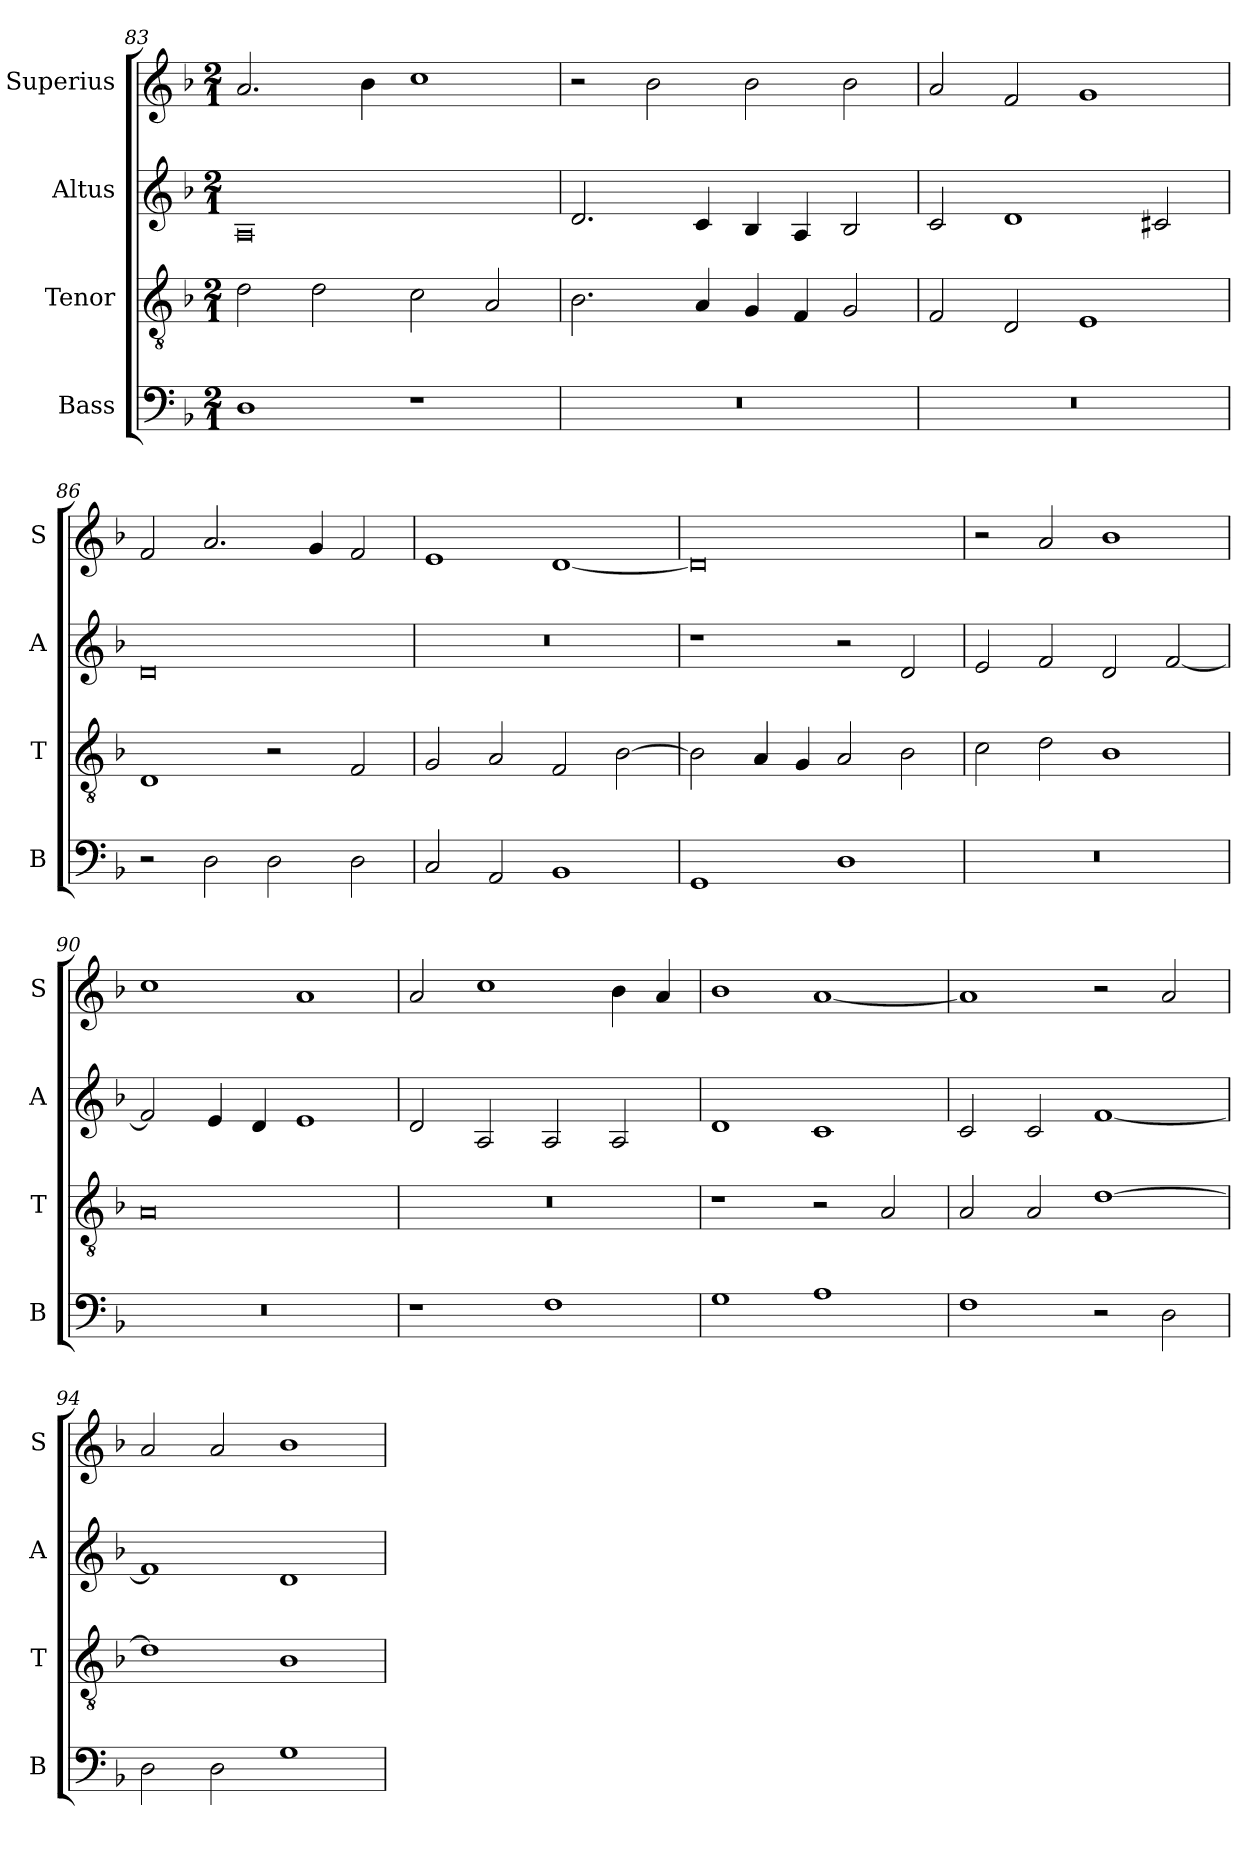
**kern	**kern	**kern	**kern
*part4	*part3	*part2	*part1
*staff4	*staff3	*staff2	*staff1
*I"Bass	*I"Tenor	*I"Altus	*I"Superius
*I'B	*I'T	*I'A	*I'S
*clefF4	*clefGv2	*clefG2	*clefG2
*k[b-]	*k[b-]	*k[b-]	*k[b-]
*F:	*F:	*F:	*F:
*M2/1	*M2/1	*M2/1	*M2/1
=83	=83	=83	=83
1D	2d	0A	2.a
.	2d	.	.
.	.	.	4b-
1r	2c	.	1cc
.	2A	.	.
=84	=84	=84	=84
0r	2.B-	2.d	2r
.	.	.	2b-
.	4A	4c	.
.	4G	4B-	2b-
.	4F	4A	.
.	2G	2B-	2b-
=85	=85	=85	=85
0r	2F	2c	2a
.	2D	1d	2f
.	1E	.	1g
.	.	2c#X	.
=86	=86	=86	=86
2r	1D	0d	2f
2D	.	.	2.a
2D	2r	.	.
.	.	.	4g
2D	2F	.	2f
=87	=87	=87	=87
2C	2G	0r	1e
2AA	2A	.	.
1BB-	2F	.	[1d
.	[2B-	.	.
=88	=88	=88	=88
1GG	2B-]	1r	0d]
.	4A	.	.
.	4G	.	.
1D	2A	2r	.
.	2B-	2d	.
=89	=89	=89	=89
0r	2c	2e	2r
.	2d	2f	2a
.	1B-	2d	1b-
.	.	[2f	.
=90	=90	=90	=90
0r	0A	2f]	1cc
.	.	4e	.
.	.	4d	.
.	.	1e	1a
=91	=91	=91	=91
1r	0r	2d	2a
.	.	2A	1cc
1F	.	2A	.
.	.	2A	4b-
.	.	.	4a
=92	=92	=92	=92
1G	1r	1d	1b-
1A	2r	1c	[1a
.	2A	.	.
=93	=93	=93	=93
1F	2A	2c	1a]
.	2A	2c	.
2r	[1d	[1f	2r
2D	.	.	2a
=94	=94	=94	=94
2D	1d]	1f]	2a
2D	.	.	2a
1G	1B-	1d	1b-
=	=	=	=
*-	*-	*-	*-
